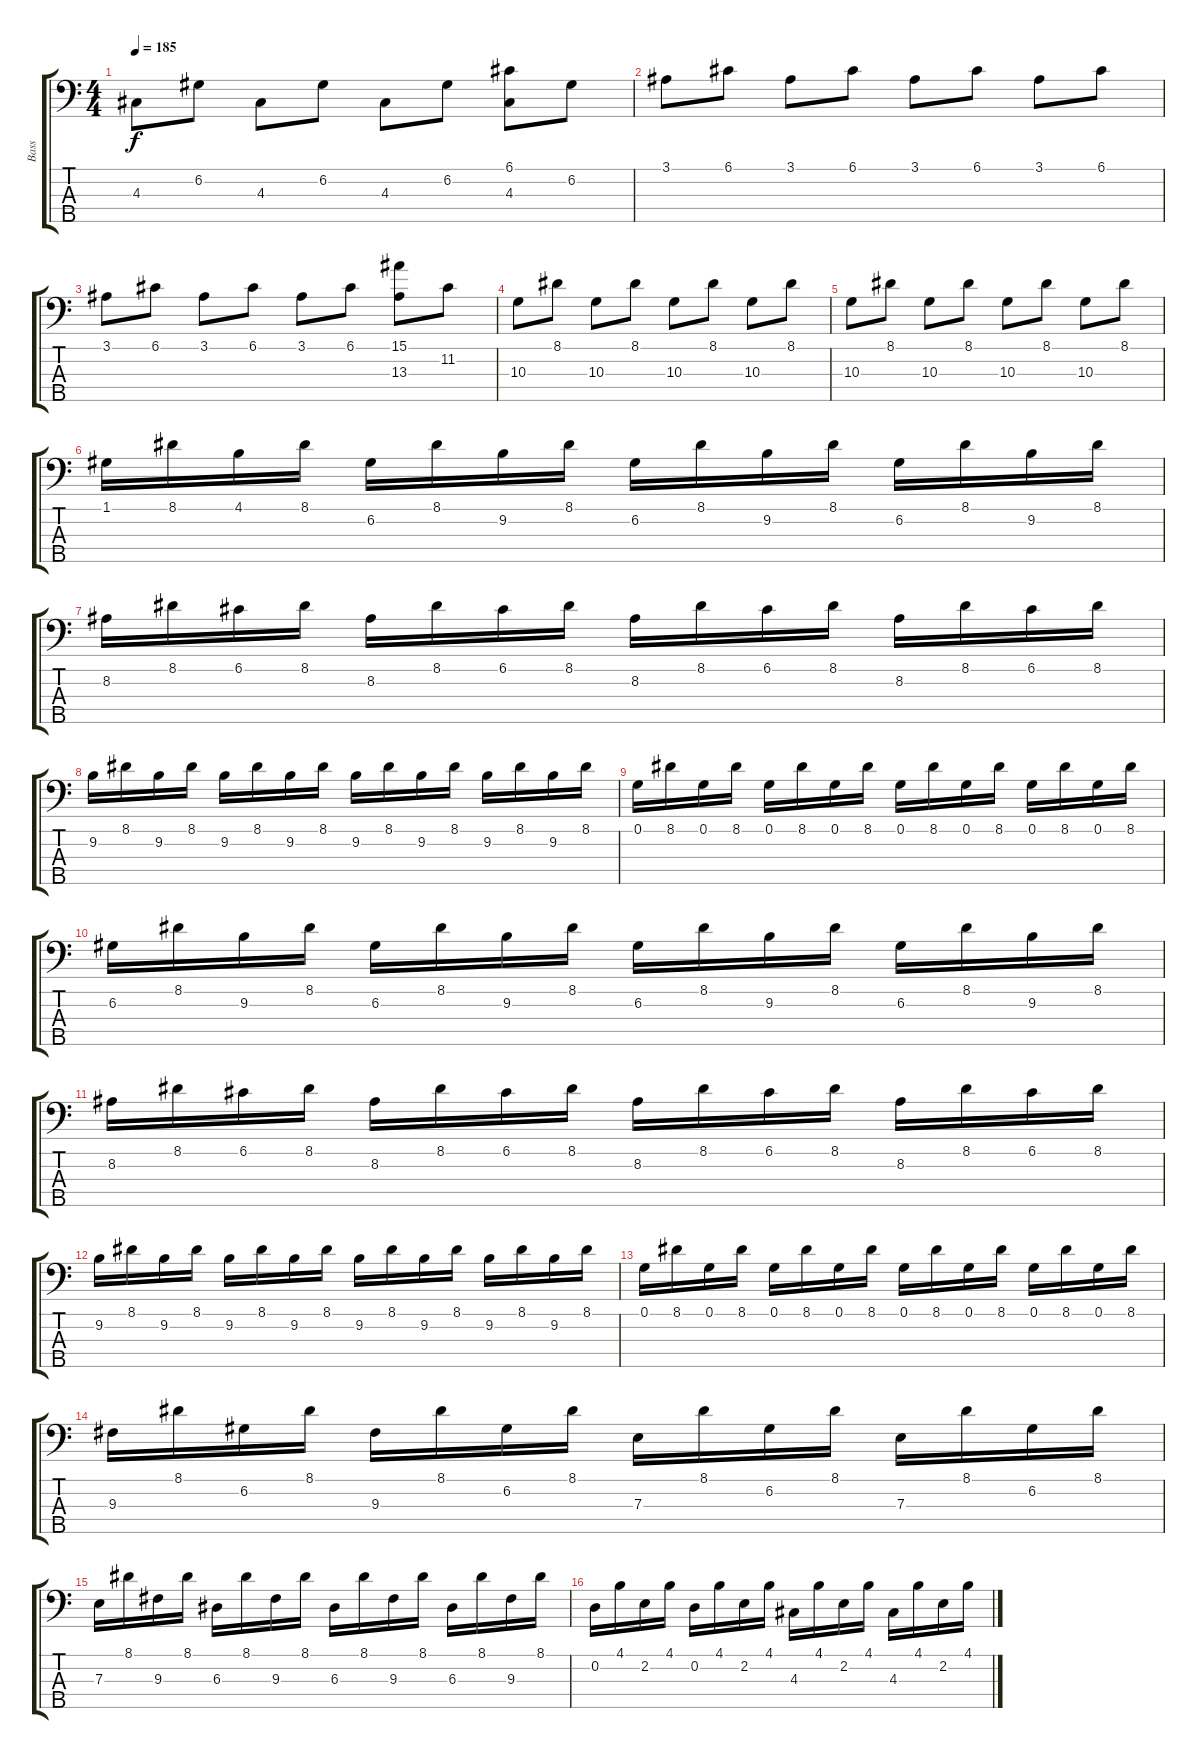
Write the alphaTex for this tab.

\track ("Bass" "Bass") {instrument overdrivenguitar}
\staff {score tabs}
\tuning (G2 D2 A1 E1 B0) {hide}
\ts (4 4)
\tempo 185
\clef f4
\ks c
4.3.8{dy f} 6.2.8 4.3.8 6.2.8 4.3.8 6.2.8 (6.1 4.3).8 6.2.8 |
3.1.8 6.1.8 3.1.8 6.1.8 3.1.8 6.1.8 3.1.8 6.1.8 |
3.1.8 6.1.8 3.1.8 6.1.8 3.1.8 6.1.8 (15.1 13.3).8 11.2.8 |
10.3.8 8.1.8 10.3.8 8.1.8 10.3.8 8.1.8 10.3.8 8.1.8 |
10.3.8 8.1.8 10.3.8 8.1.8 10.3.8 8.1.8 10.3.8 8.1.8 |
1.1.16 8.1.16 4.1.16 8.1.16 6.2.16 8.1.16 9.2.16 8.1.16 6.2.16 8.1.16 9.2.16 8.1.16 6.2.16 8.1.16 9.2.16 8.1.16 |
8.2.16 8.1.16 6.1.16 8.1.16 8.2.16 8.1.16 6.1.16 8.1.16 8.2.16 8.1.16 6.1.16 8.1.16 8.2.16 8.1.16 6.1.16 8.1.16 |
9.2.16 8.1.16 9.2.16 8.1.16 9.2.16 8.1.16 9.2.16 8.1.16 9.2.16 8.1.16 9.2.16 8.1.16 9.2.16 8.1.16 9.2.16 8.1.16 |
0.1.16 8.1.16 0.1.16 8.1.16 0.1.16 8.1.16 0.1.16 8.1.16 0.1.16 8.1.16 0.1.16 8.1.16 0.1.16 8.1.16 0.1.16 8.1.16 |
6.2.16 8.1.16 9.2.16 8.1.16 6.2.16 8.1.16 9.2.16 8.1.16 6.2.16 8.1.16 9.2.16 8.1.16 6.2.16 8.1.16 9.2.16 8.1.16 |
8.2.16 8.1.16 6.1.16 8.1.16 8.2.16 8.1.16 6.1.16 8.1.16 8.2.16 8.1.16 6.1.16 8.1.16 8.2.16 8.1.16 6.1.16 8.1.16 |
9.2.16 8.1.16 9.2.16 8.1.16 9.2.16 8.1.16 9.2.16 8.1.16 9.2.16 8.1.16 9.2.16 8.1.16 9.2.16 8.1.16 9.2.16 8.1.16 |
0.1.16 8.1.16 0.1.16 8.1.16 0.1.16 8.1.16 0.1.16 8.1.16 0.1.16 8.1.16 0.1.16 8.1.16 0.1.16 8.1.16 0.1.16 8.1.16 |
9.3.16 8.1.16 6.2.16 8.1.16 9.3.16 8.1.16 6.2.16 8.1.16 7.3.16 8.1.16 6.2.16 8.1.16 7.3.16 8.1.16 6.2.16 8.1.16 |
7.3.16 8.1.16 9.3.16 8.1.16 6.3.16 8.1.16 9.3.16 8.1.16 6.3.16 8.1.16 9.3.16 8.1.16 6.3.16 8.1.16 9.3.16 8.1.16 |
0.2.16 4.1.16 2.2.16 4.1.16 0.2.16 4.1.16 2.2.16 4.1.16 4.3.16 4.1.16 2.2.16 4.1.16 4.3.16 4.1.16 2.2.16 4.1.16
